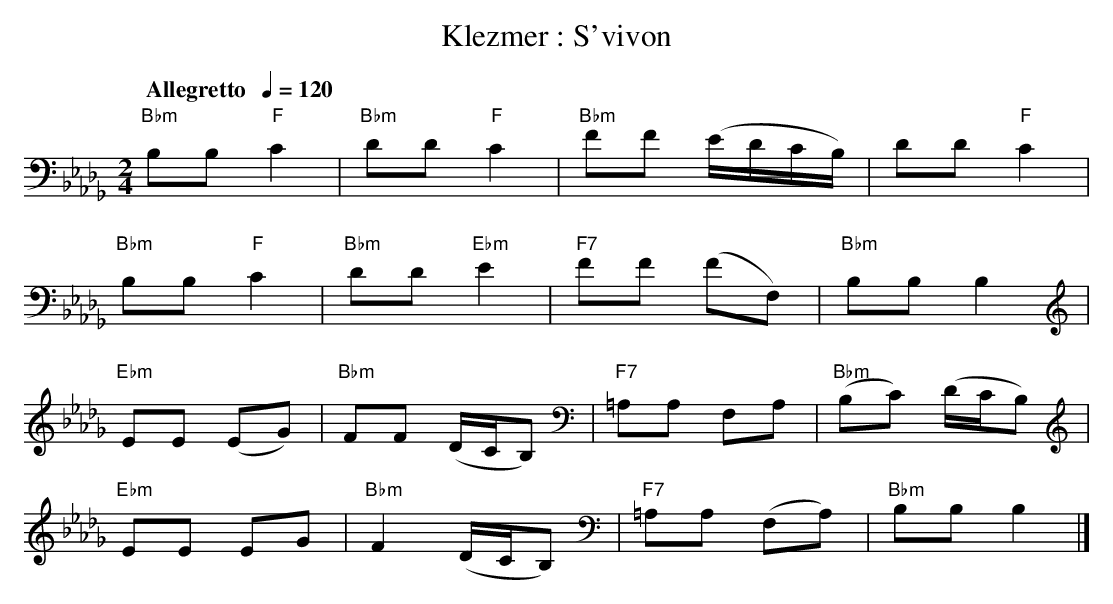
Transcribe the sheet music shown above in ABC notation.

X:1
T:Klezmer : S'vivon
M:2/4
L:1/8
Q:"Allegretto  " 1/4=120
K:Bbm
"Bbm"B,B, "F"C2 | "Bbm"DD "F"C2 | "Bbm"FF (E/2D/2C/2B,/2) | DD "F"C2 |
"Bbm"B,B, "F"C2 | "Bbm"DD "Ebm"E2 | "F7"FF (FF,) | "Bbm"B,B, B,2 |
"Ebm"EE (EG) | "Bbm"FF (D/2C/2B,) | "F7"=A,A, F,A, | "Bbm"(B,C) (D/2C/2B,) |
"Ebm"EE EG | "Bbm"F2 (D/2C/2B,) | "F7"=A,A, (F,A,) | "Bbm"B,B, B,2 |]
